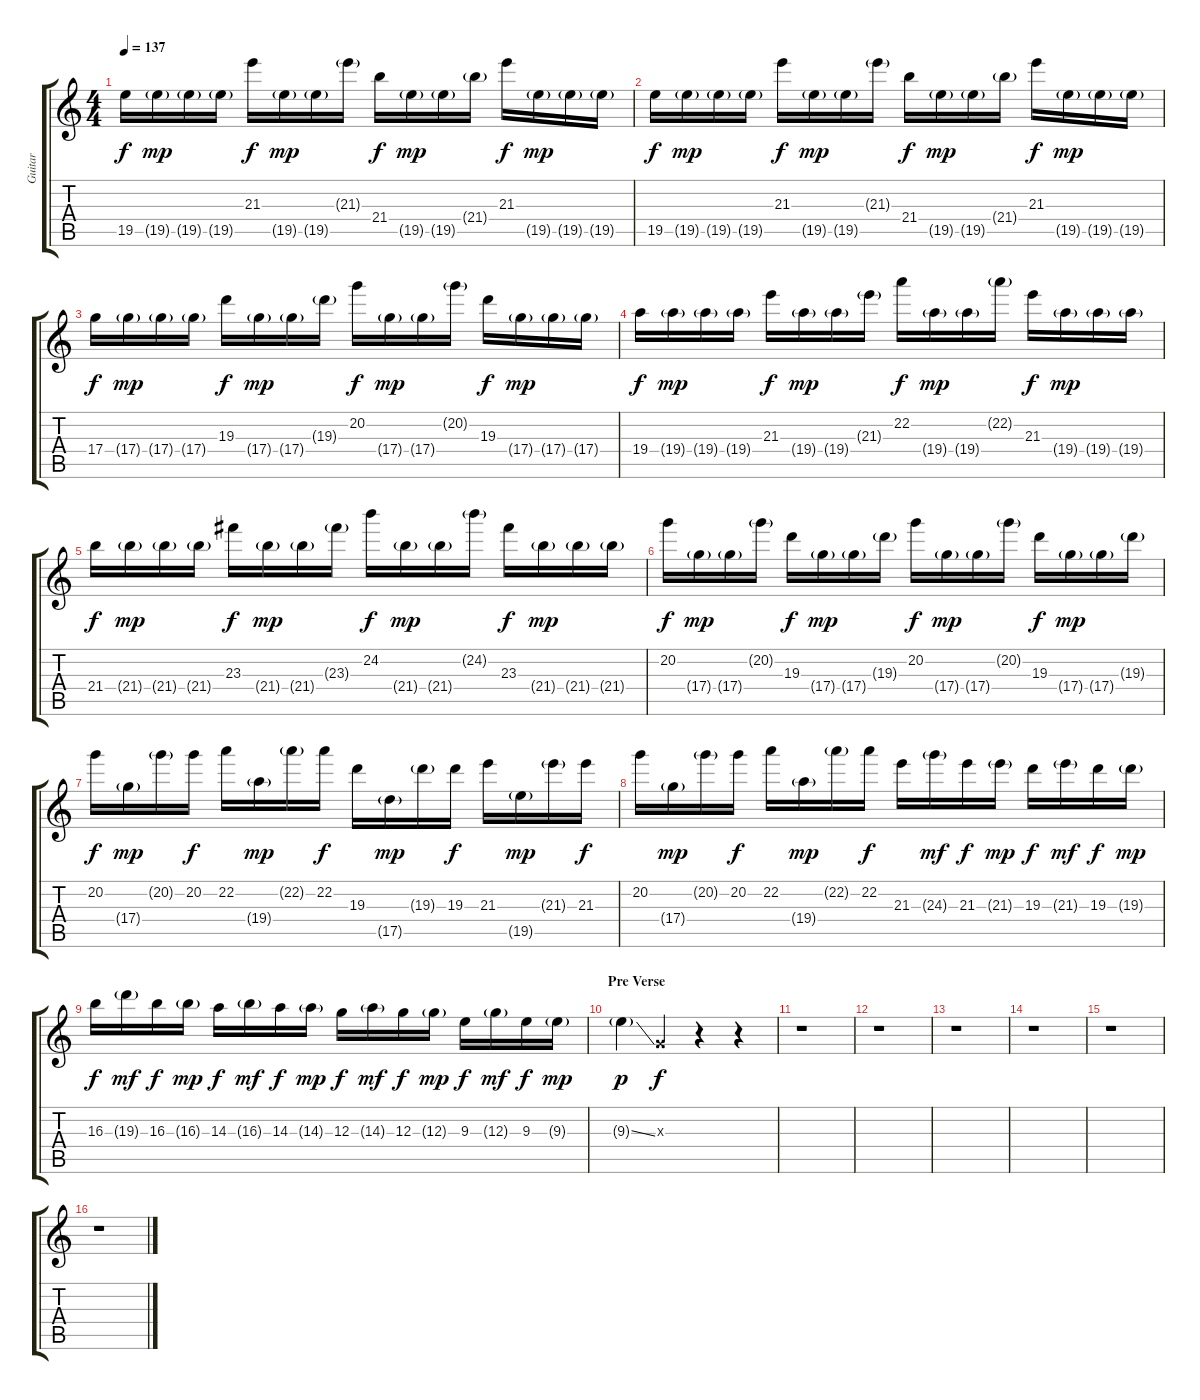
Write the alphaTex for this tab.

\track ("Guitar" "Guitar") {instrument distortionguitar}
\staff {score tabs}
\tuning (E4 B3 G3 D3 A2 E2) {hide}
\ts (4 4)
\tempo 137
\clef g2
\ks c
19.5.16{dy f} 19.5{g}.16{dy mp} 19.5{g}.16 19.5{g}.16 21.3.16{dy f} 19.5{g}.16{dy mp} 19.5{g}.16 21.3{g}.16 21.4.16{dy f} 19.5{g}.16{dy mp} 19.5{g}.16 21.4{g}.16 21.3.16{dy f} 19.5{g}.16{dy mp} 19.5{g}.16 19.5{g}.16 |
19.5.16{dy f} 19.5{g}.16{dy mp} 19.5{g}.16 19.5{g}.16 21.3.16{dy f} 19.5{g}.16{dy mp} 19.5{g}.16 21.3{g}.16 21.4.16{dy f} 19.5{g}.16{dy mp} 19.5{g}.16 21.4{g}.16 21.3.16{dy f} 19.5{g}.16{dy mp} 19.5{g}.16 19.5{g}.16 |
17.4.16{dy f} 17.4{g}.16{dy mp} 17.4{g}.16 17.4{g}.16 19.3.16{dy f} 17.4{g}.16{dy mp} 17.4{g}.16 19.3{g}.16 20.2.16{dy f} 17.4{g}.16{dy mp} 17.4{g}.16 20.2{g}.16 19.3.16{dy f} 17.4{g}.16{dy mp} 17.4{g}.16 17.4{g}.16 |
19.4.16{dy f} 19.4{g}.16{dy mp} 19.4{g}.16 19.4{g}.16 21.3.16{dy f} 19.4{g}.16{dy mp} 19.4{g}.16 21.3{g}.16 22.2.16{dy f} 19.4{g}.16{dy mp} 19.4{g}.16 22.2{g}.16 21.3.16{dy f} 19.4{g}.16{dy mp} 19.4{g}.16 19.4{g}.16 |
21.4.16{dy f} 21.4{g}.16{dy mp} 21.4{g}.16 21.4{g}.16 23.3.16{dy f} 21.4{g}.16{dy mp} 21.4{g}.16 23.3{g}.16 24.2.16{dy f} 21.4{g}.16{dy mp} 21.4{g}.16 24.2{g}.16 23.3.16{dy f} 21.4{g}.16{dy mp} 21.4{g}.16 21.4{g}.16 |
20.2.16{dy f} 17.4{g}.16{dy mp} 17.4{g}.16 20.2{g}.16 19.3.16{dy f} 17.4{g}.16{dy mp} 17.4{g}.16 19.3{g}.16 20.2.16{dy f} 17.4{g}.16{dy mp} 17.4{g}.16 20.2{g}.16 19.3.16{dy f} 17.4{g}.16{dy mp} 17.4{g}.16 19.3{g}.16 |
20.2.16{dy f} 17.4{g}.16{dy mp} 20.2{g}.16 20.2.16{dy f} 22.2.16 19.4{g}.16{dy mp} 22.2{g}.16 22.2.16{dy f} 19.3.16 17.5{g}.16{dy mp} 19.3{g}.16 19.3.16{dy f} 21.3.16 19.5{g}.16{dy mp} 21.3{g}.16 21.3.16{dy f} |
20.2.16 17.4{g}.16{dy mp} 20.2{g}.16 20.2.16{dy f} 22.2.16 19.4{g}.16{dy mp} 22.2{g}.16 22.2.16{dy f} 21.3.16 24.3{g}.16{dy mf} 21.3.16{dy f} 21.3{g}.16{dy mp} 19.3.16{dy f} 21.3{g}.16{dy mf} 19.3.16{dy f} 19.3{g}.16{dy mp} |
16.3.16{dy f} 19.3{g}.16{dy mf} 16.3.16{dy f} 16.3{g}.16{dy mp} 14.3.16{dy f} 16.3{g}.16{dy mf} 14.3.16{dy f} 14.3{g}.16{dy mp} 12.3.16{dy f} 14.3{g}.16{dy mf} 12.3.16{dy f} 12.3{g}.16{dy mp} 9.3.16{dy f} 12.3{g}.16{dy mf} 9.3.16{dy f} 9.3{g}.16{dy mp} |
\section ("" "Pre Verse")
9.3{ss g}.4{dy p} 0.3{x}.4{dy f} r.4 r.4 |
r.1 |
r.1 |
r.1 |
r.1 |
r.1 |
r.1
